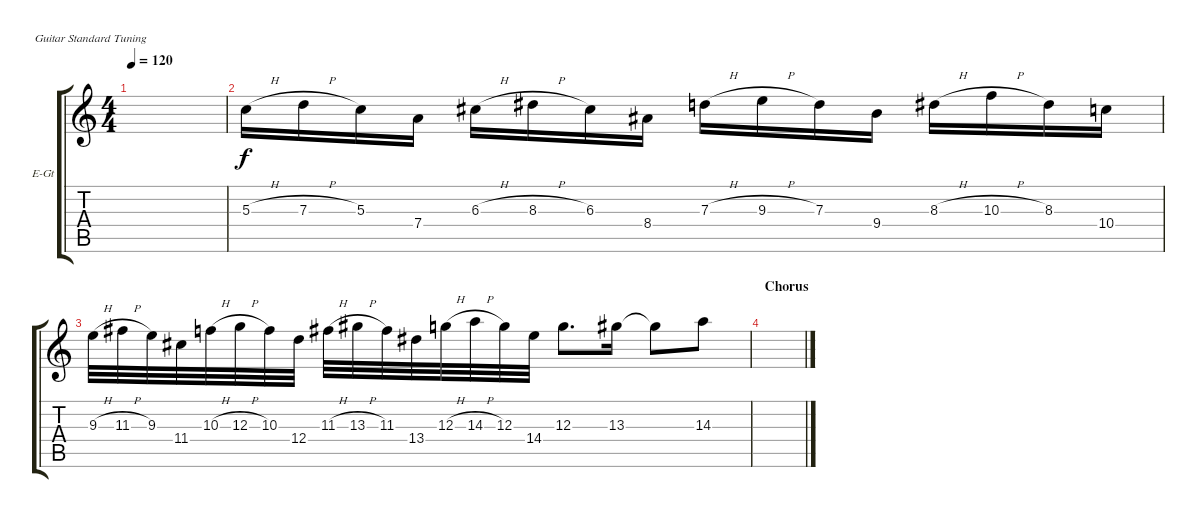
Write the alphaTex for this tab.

\defaultSystemsLayout 4
\bracketExtendMode groupsimilarinstruments
\firstSystemTrackNameOrientation horizontal
\otherSystemsTrackNameOrientation horizontal
\track ("VINNIE VINCENT" "E-Gt") {solo instrument distortionguitar}
\staff {score tabs}
\tuning (E4 B3 G3 D3 A2 E2)
\ts (4 4)
\tempo 120
\clef g2
\ks c
|
5.3{h}.16 7.3{h}.16 5.3.16 7.4.16 6.3{h}.16 8.3{h}.16 6.3.16 8.4.16 7.3{h}.16 9.3{h}.16 7.3.16 9.4.16 8.3{h}.16 10.3{h}.16 8.3.16 10.4.16 |
9.3{h}.32 11.3{h}.32 9.3.32 11.4.32 10.3{h}.32 12.3{h}.32 10.3.32 12.4.32 11.3{h}.32 13.3{h}.32 11.3.32 13.4.32 12.3{h}.32 14.3{h}.32 12.3.32 14.4.32 12.3.8{d} 13.3.16 13.3{t}.8 14.3.8 |
\section ("" "Chorus")
